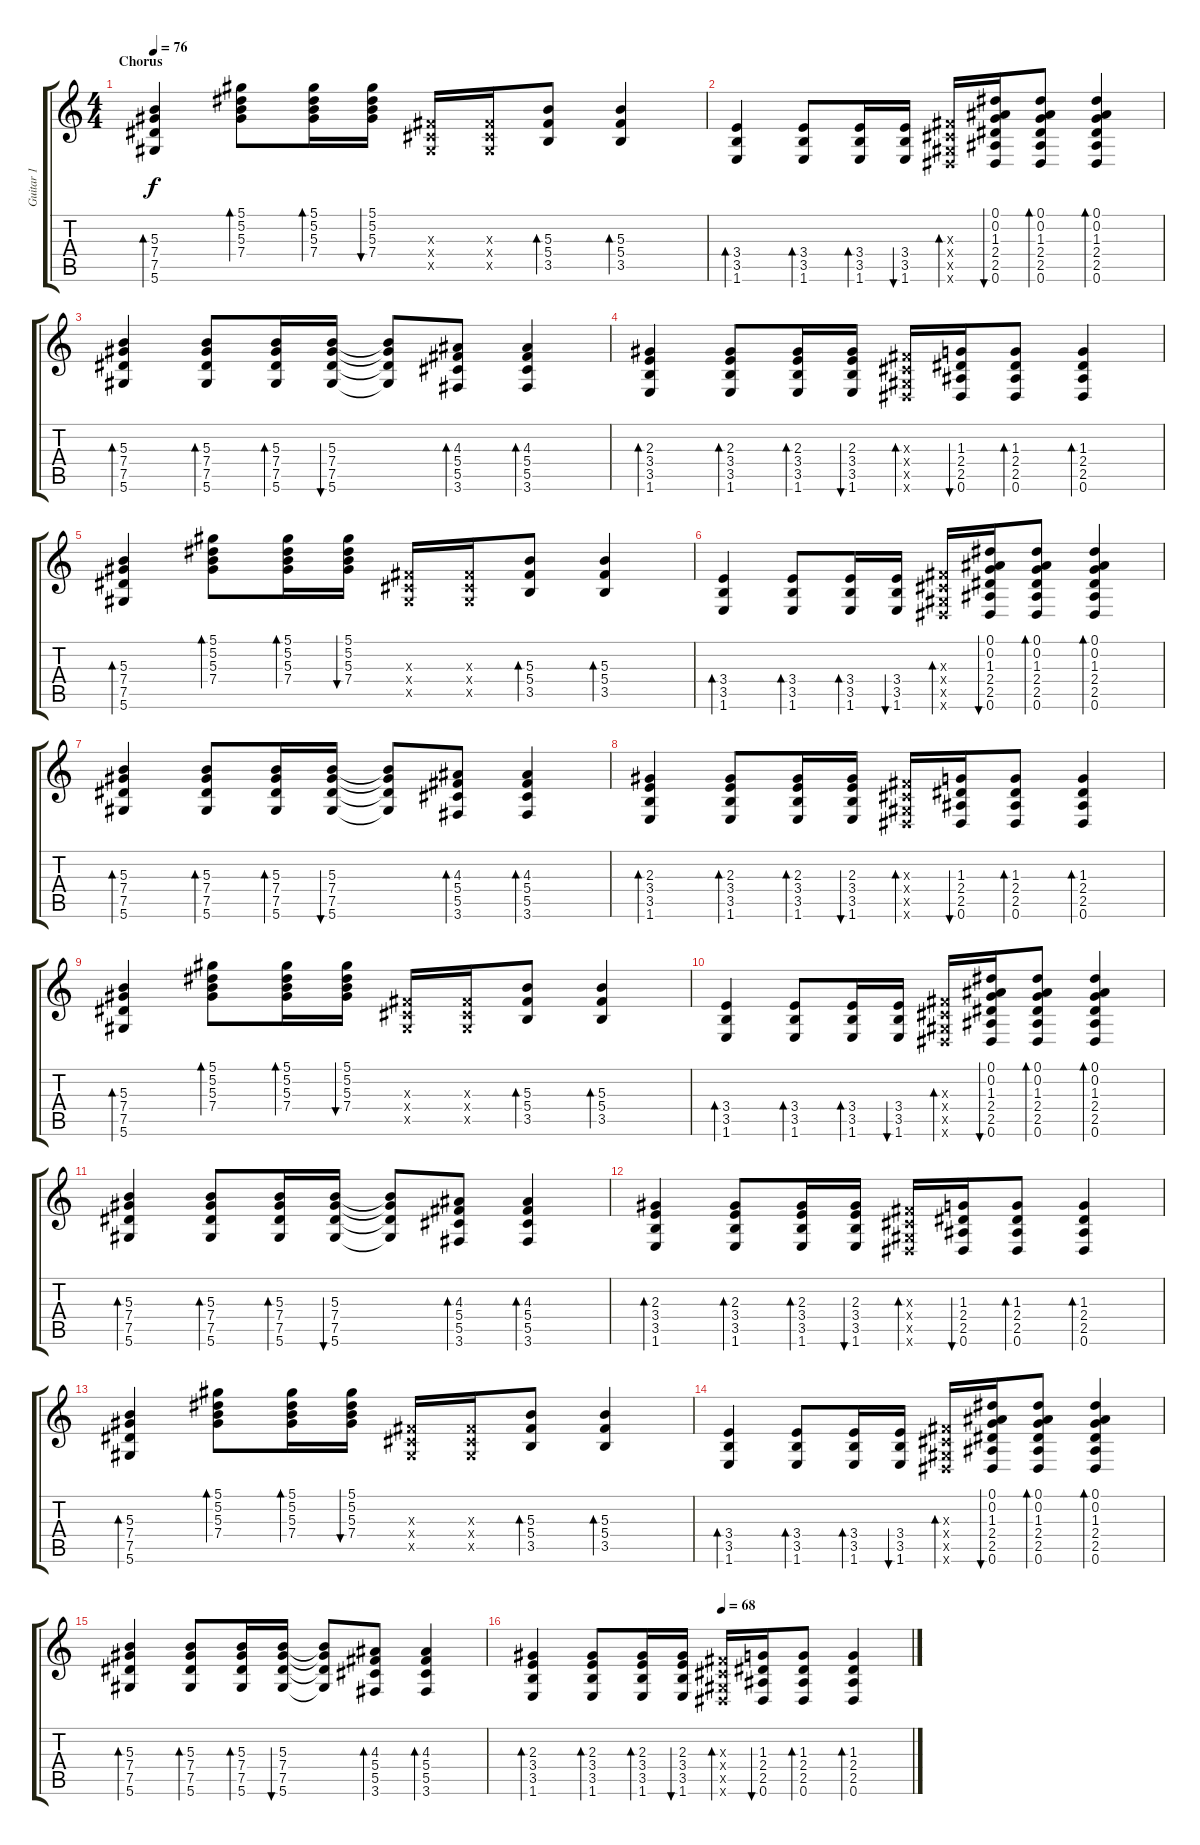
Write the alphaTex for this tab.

\track ("Guitar 1" "Guitar 1") {instrument acousticguitarsteel}
\staff {score tabs}
\tuning (Eb4 Bb3 Gb3 Db3 Ab2 Eb2) {hide}
\ts (4 4)
\section ("" "Chorus")
\tempo 76
\clef g2
\ks c
(5.3 7.4 7.5 5.6).4{bd 60 dy f volume 7} (5.1 5.2 5.3 7.4).8{bd 60} (5.1 5.2 5.3 7.4).16{bd 60} (5.1 5.2 5.3 7.4).16{bu 60} (0.3{x} 0.4{x} 0.5{x}).16 (0.3{x} 0.4{x} 0.5{x}).16 (5.3 5.4 3.5).8{bd 60} (5.3 5.4 3.5).4{bd 60} |
(3.4 3.5 1.6).4{bd 60} (3.4 3.5 1.6).8{bd 60} (3.4 3.5 1.6).16{bd 60} (3.4 3.5 1.6).16{bu 30} (0.3{x} 0.4{x} 0.5{x} 0.6{x}).16{bd 30} (0.1 0.2 1.3 2.4 2.5 0.6).16{bu 30} (0.1 0.2 1.3 2.4 2.5 0.6).8{bd 30} (0.1 0.2 1.3 2.4 2.5 0.6).4{bd 30} |
(5.3 7.4 7.5 5.6).4{bd 30} (5.3 7.4 7.5 5.6).8{bd 30} (5.3 7.4 7.5 5.6).16{bd 30} (5.3 7.4 7.5 5.6).16{bu 30} (5.3{t} 7.4{t} 7.5{t} 5.6{t}).8 (4.3 5.4 5.5 3.6).8{bd 30} (4.3 5.4 5.5 3.6).4{bd 30} |
(2.3 3.4 3.5 1.6).4{bd 60} (2.3 3.4 3.5 1.6).8{bd 60} (2.3 3.4 3.5 1.6).16{bd 60} (2.3 3.4 3.5 1.6).16{bu 30} (0.3{x} 0.4{x} 0.5{x} 0.6{x}).16{bd 30} (1.3 2.4 2.5 0.6).16{bu 30} (1.3 2.4 2.5 0.6).8{bd 30} (1.3 2.4 2.5 0.6).4{bd 30} |
(5.3 7.4 7.5 5.6).4{bd 60} (5.1 5.2 5.3 7.4).8{bd 60} (5.1 5.2 5.3 7.4).16{bd 60} (5.1 5.2 5.3 7.4).16{bu 60} (0.3{x} 0.4{x} 0.5{x}).16 (0.3{x} 0.4{x} 0.5{x}).16 (5.3 5.4 3.5).8{bd 60} (5.3 5.4 3.5).4{bd 60} |
(3.4 3.5 1.6).4{bd 60} (3.4 3.5 1.6).8{bd 60} (3.4 3.5 1.6).16{bd 60} (3.4 3.5 1.6).16{bu 30} (0.3{x} 0.4{x} 0.5{x} 0.6{x}).16{bd 30} (0.1 0.2 1.3 2.4 2.5 0.6).16{bu 30} (0.1 0.2 1.3 2.4 2.5 0.6).8{bd 30} (0.1 0.2 1.3 2.4 2.5 0.6).4{bd 30} |
(5.3 7.4 7.5 5.6).4{bd 30} (5.3 7.4 7.5 5.6).8{bd 30} (5.3 7.4 7.5 5.6).16{bd 30} (5.3 7.4 7.5 5.6).16{bu 30} (5.3{t} 7.4{t} 7.5{t} 5.6{t}).8 (4.3 5.4 5.5 3.6).8{bd 30} (4.3 5.4 5.5 3.6).4{bd 30} |
(2.3 3.4 3.5 1.6).4{bd 60} (2.3 3.4 3.5 1.6).8{bd 60} (2.3 3.4 3.5 1.6).16{bd 60} (2.3 3.4 3.5 1.6).16{bu 30} (0.3{x} 0.4{x} 0.5{x} 0.6{x}).16{bd 30} (1.3 2.4 2.5 0.6).16{bu 30} (1.3 2.4 2.5 0.6).8{bd 30} (1.3 2.4 2.5 0.6).4{bd 30} |
(5.3 7.4 7.5 5.6).4{bd 60 volume 7} (5.1 5.2 5.3 7.4).8{bd 60} (5.1 5.2 5.3 7.4).16{bd 60} (5.1 5.2 5.3 7.4).16{bu 60} (0.3{x} 0.4{x} 0.5{x}).16 (0.3{x} 0.4{x} 0.5{x}).16 (5.3 5.4 3.5).8{bd 60} (5.3 5.4 3.5).4{bd 60} |
(3.4 3.5 1.6).4{bd 60} (3.4 3.5 1.6).8{bd 60} (3.4 3.5 1.6).16{bd 60} (3.4 3.5 1.6).16{bu 30} (0.3{x} 0.4{x} 0.5{x} 0.6{x}).16{bd 30} (0.1 0.2 1.3 2.4 2.5 0.6).16{bu 30} (0.1 0.2 1.3 2.4 2.5 0.6).8{bd 30} (0.1 0.2 1.3 2.4 2.5 0.6).4{bd 30} |
(5.3 7.4 7.5 5.6).4{bd 30} (5.3 7.4 7.5 5.6).8{bd 30} (5.3 7.4 7.5 5.6).16{bd 30} (5.3 7.4 7.5 5.6).16{bu 30} (5.3{t} 7.4{t} 7.5{t} 5.6{t}).8 (4.3 5.4 5.5 3.6).8{bd 30} (4.3 5.4 5.5 3.6).4{bd 30} |
(2.3 3.4 3.5 1.6).4{bd 60} (2.3 3.4 3.5 1.6).8{bd 60} (2.3 3.4 3.5 1.6).16{bd 60} (2.3 3.4 3.5 1.6).16{bu 30} (0.3{x} 0.4{x} 0.5{x} 0.6{x}).16{bd 30} (1.3 2.4 2.5 0.6).16{bu 30} (1.3 2.4 2.5 0.6).8{bd 30} (1.3 2.4 2.5 0.6).4{bd 30} |
(5.3 7.4 7.5 5.6).4{bd 60} (5.1 5.2 5.3 7.4).8{bd 60} (5.1 5.2 5.3 7.4).16{bd 60} (5.1 5.2 5.3 7.4).16{bu 60} (0.3{x} 0.4{x} 0.5{x}).16 (0.3{x} 0.4{x} 0.5{x}).16 (5.3 5.4 3.5).8{bd 60} (5.3 5.4 3.5).4{bd 60} |
(3.4 3.5 1.6).4{bd 60} (3.4 3.5 1.6).8{bd 60} (3.4 3.5 1.6).16{bd 60} (3.4 3.5 1.6).16{bu 30} (0.3{x} 0.4{x} 0.5{x} 0.6{x}).16{bd 30} (0.1 0.2 1.3 2.4 2.5 0.6).16{bu 30} (0.1 0.2 1.3 2.4 2.5 0.6).8{bd 30} (0.1 0.2 1.3 2.4 2.5 0.6).4{bd 30} |
(5.3 7.4 7.5 5.6).4{bd 30} (5.3 7.4 7.5 5.6).8{bd 30} (5.3 7.4 7.5 5.6).16{bd 30} (5.3 7.4 7.5 5.6).16{bu 30} (5.3{t} 7.4{t} 7.5{t} 5.6{t}).8 (4.3 5.4 5.5 3.6).8{bd 30} (4.3 5.4 5.5 3.6).4{bd 30} |
\tempo (68 0.5)
(2.3 3.4 3.5 1.6).4{bd 60} (2.3 3.4 3.5 1.6).8{bd 60} (2.3 3.4 3.5 1.6).16{bd 60} (2.3 3.4 3.5 1.6).16{bu 30} (0.3{x} 0.4{x} 0.5{x} 0.6{x}).16{bd 30} (1.3 2.4 2.5 0.6).16{bu 30} (1.3 2.4 2.5 0.6).8{bd 30} (1.3 2.4 2.5 0.6).4{bd 30}
